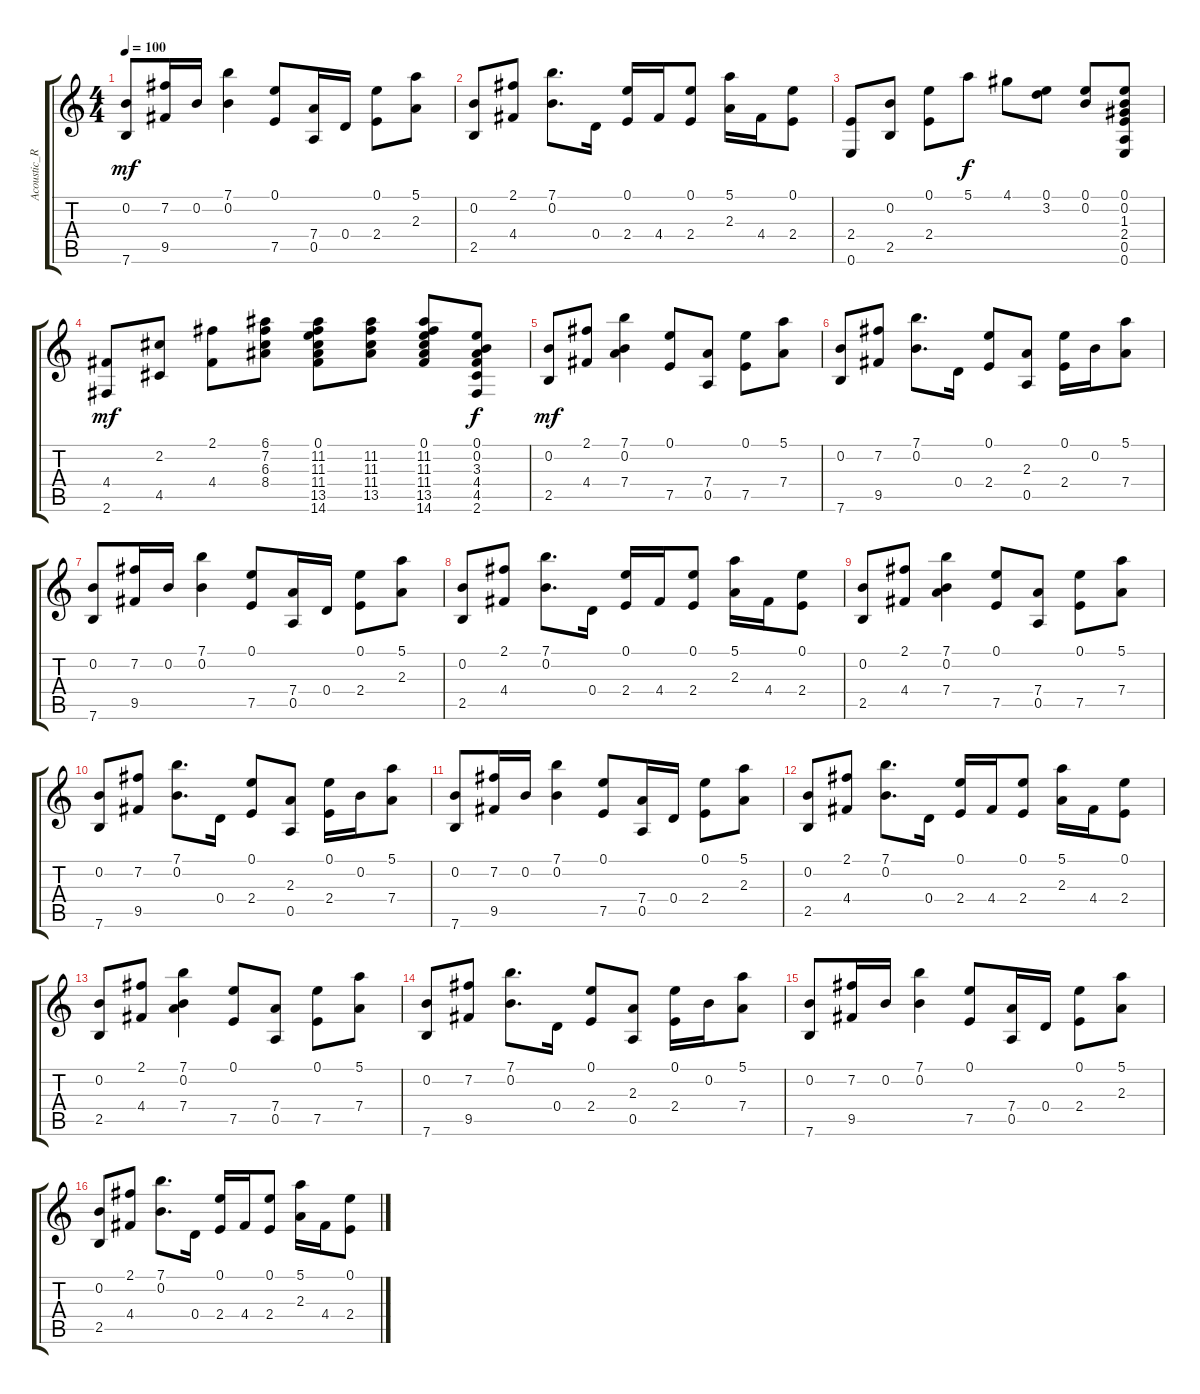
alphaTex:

\track ("Acoustic_R" "Acoustic_R") {instrument acousticguitarsteel}
\staff {score tabs}
\tuning (E4 B3 G3 D3 A2 E2) {hide}
\ts (4 4)
\tempo 100
\clef g2
\ks c
(0.2 7.6).8{dy mf} (7.2 9.5).16 0.2.16 (7.1 0.2).4 (0.1 7.5).8 (7.4 0.5).16 0.4.16 (0.1 2.4).8 (5.1 2.3).8 |
(0.2 2.5).8 (2.1 4.4).8 (7.1 0.2).8{d} 0.4.16 (0.1 2.4).16 4.4.16 (0.1 2.4).8 (5.1 2.3).16 4.4.16 (0.1 2.4).8 |
(2.4 0.6).8 (0.2 2.5).8 (0.1 2.4).8 5.1.8{dy f} 4.1.8 (0.1 3.2).8 (0.1 0.2).8 (0.1 0.2 1.3 2.4 0.5 0.6).8 |
(4.4 2.6).8{dy mf} (2.2 4.5).8 (2.1 4.4).8 (6.1 7.2 6.3 8.4).8 (0.1 11.2 11.3 11.4 13.5 14.6).8 (11.2 11.3 11.4 13.5).8 (0.1 11.2 11.3 11.4 13.5 14.6).8 (0.1 0.2 3.3 4.4 4.5 2.6).8{dy f} |
(0.2 2.5).8{dy mf} (2.1 4.4).8 (7.1 0.2 7.4).4 (0.1 7.5).8 (7.4 0.5).8 (0.1 7.5).8 (5.1 7.4).8 |
(0.2 7.6).8 (7.2 9.5).8 (7.1 0.2).8{d} 0.4.16 (0.1 2.4).8 (2.3 0.5).8 (0.1 2.4).16 0.2.16 (5.1 7.4).8 |
(0.2 7.6).8 (7.2 9.5).16 0.2.16 (7.1 0.2).4 (0.1 7.5).8 (7.4 0.5).16 0.4.16 (0.1 2.4).8 (5.1 2.3).8 |
(0.2 2.5).8 (2.1 4.4).8 (7.1 0.2).8{d} 0.4.16 (0.1 2.4).16 4.4.16 (0.1 2.4).8 (5.1 2.3).16 4.4.16 (0.1 2.4).8 |
(0.2 2.5).8 (2.1 4.4).8 (7.1 0.2 7.4).4 (0.1 7.5).8 (7.4 0.5).8 (0.1 7.5).8 (5.1 7.4).8 |
(0.2 7.6).8 (7.2 9.5).8 (7.1 0.2).8{d} 0.4.16 (0.1 2.4).8 (2.3 0.5).8 (0.1 2.4).16 0.2.16 (5.1 7.4).8 |
(0.2 7.6).8 (7.2 9.5).16 0.2.16 (7.1 0.2).4 (0.1 7.5).8 (7.4 0.5).16 0.4.16 (0.1 2.4).8 (5.1 2.3).8 |
(0.2 2.5).8 (2.1 4.4).8 (7.1 0.2).8{d} 0.4.16 (0.1 2.4).16 4.4.16 (0.1 2.4).8 (5.1 2.3).16 4.4.16 (0.1 2.4).8 |
(0.2 2.5).8 (2.1 4.4).8 (7.1 0.2 7.4).4 (0.1 7.5).8 (7.4 0.5).8 (0.1 7.5).8 (5.1 7.4).8 |
(0.2 7.6).8 (7.2 9.5).8 (7.1 0.2).8{d} 0.4.16 (0.1 2.4).8 (2.3 0.5).8 (0.1 2.4).16 0.2.16 (5.1 7.4).8 |
(0.2 7.6).8 (7.2 9.5).16 0.2.16 (7.1 0.2).4 (0.1 7.5).8 (7.4 0.5).16 0.4.16 (0.1 2.4).8 (5.1 2.3).8 |
(0.2 2.5).8 (2.1 4.4).8 (7.1 0.2).8{d} 0.4.16 (0.1 2.4).16 4.4.16 (0.1 2.4).8 (5.1 2.3).16 4.4.16 (0.1 2.4).8
